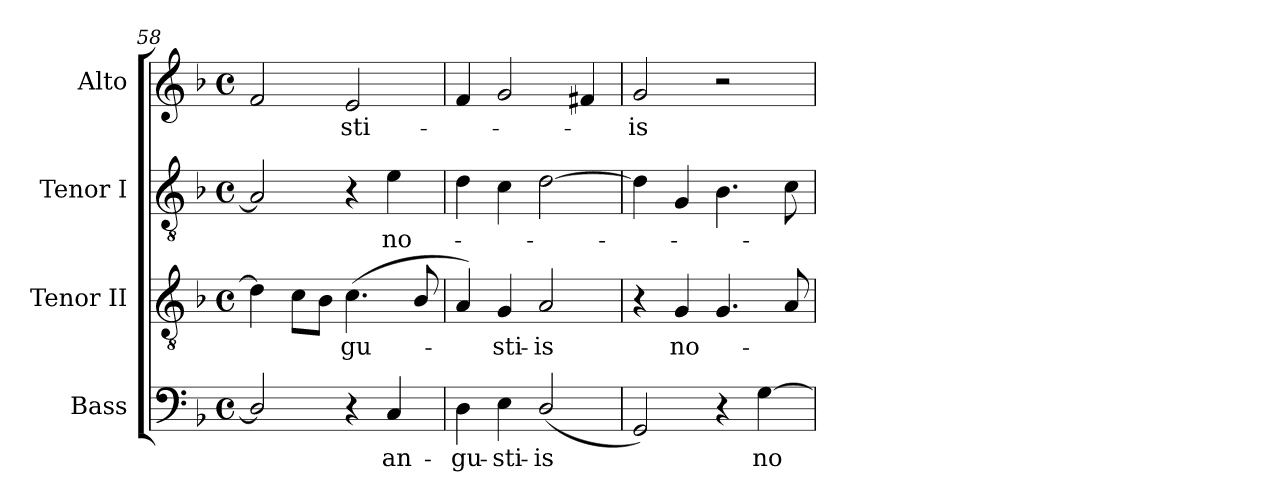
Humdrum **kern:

**kern	**text	**kern	**text	**kern	**text	**kern	**text
*part4	*part4	*part3	*part3	*part2	*part2	*part1	*part1
*staff4	*staff4	*staff3	*staff3	*staff2	*staff2	*staff1	*staff1
*I"Bass	*	*I"Tenor II	*	*I"Tenor I	*	*I"Alto	*
*I'B	*	*I'T II	*	*I'T I	*	*I'A	*
*clefF4	*	*clefGv2	*	*clefGv2	*	*clefG2	*
*k[b-]	*	*k[b-]	*	*k[b-]	*	*k[b-]	*
*F:	*	*F:	*	*F:	*	*F:	*
*M4/4	*	*M4/4	*	*M4/4	*	*M4/4	*
*met(c)	*	*met(c)	*	*met(c)	*	*met(c)	*
=58	=58	=58	=58	=58	=58	=58	=58
2D/]	.	4d]	.	2A]	.	2f	.
.	.	8cL	.	.	.	.	.
.	.	8B-J	.	.	.	.	.
!	!	!	!LO:LY:b	!	!	!	!LO:LY:b
4r	.	(<4.c	gu-	4r	.	2e	sti-
!	!LO:LY:b	!	!	!	!LO:LY:b	!	!
4C	an-	.	.	4e	no-	.	.
.	.	8B-/	.	.	.	.	.
=59	=59	=59	=59	=59	=59	=59	=59
!	!LO:LY:b	!	!	!	!	!	!
4D	-gu-	4A)	.	4d	.	4f	.
!	!LO:LY:b	!	!LO:LY:b	!	!	!	!
4E	-sti-	4G	sti-	4c	.	2g	.
!	!LO:LY:b	!	!LO:LY:b	!	!	!	!
(<2D/	-is	2A	-is	[2d	.	.	.
.	.	.	.	.	.	4f#X	.
=60	=60	=60	=60	=60	=60	=60	=60
!	!	!	!	!	!	!	!LO:LY:b
2GG)	.	4r	.	4d]	.	2g	is
!	!	!	!LO:LY:b	!	!	!	!
.	.	4G	no-	4G	.	.	.
4r	.	4.G	.	4.B-	.	2r	.
!	!LO:LY:b	!	!	!	!	!	!
[4G	no-	.	.	.	.	.	.
.	.	8A	.	8c	.	.	.
=	=	=	=	=	=	=	=
*-	*-	*-	*-	*-	*-	*-	*-
